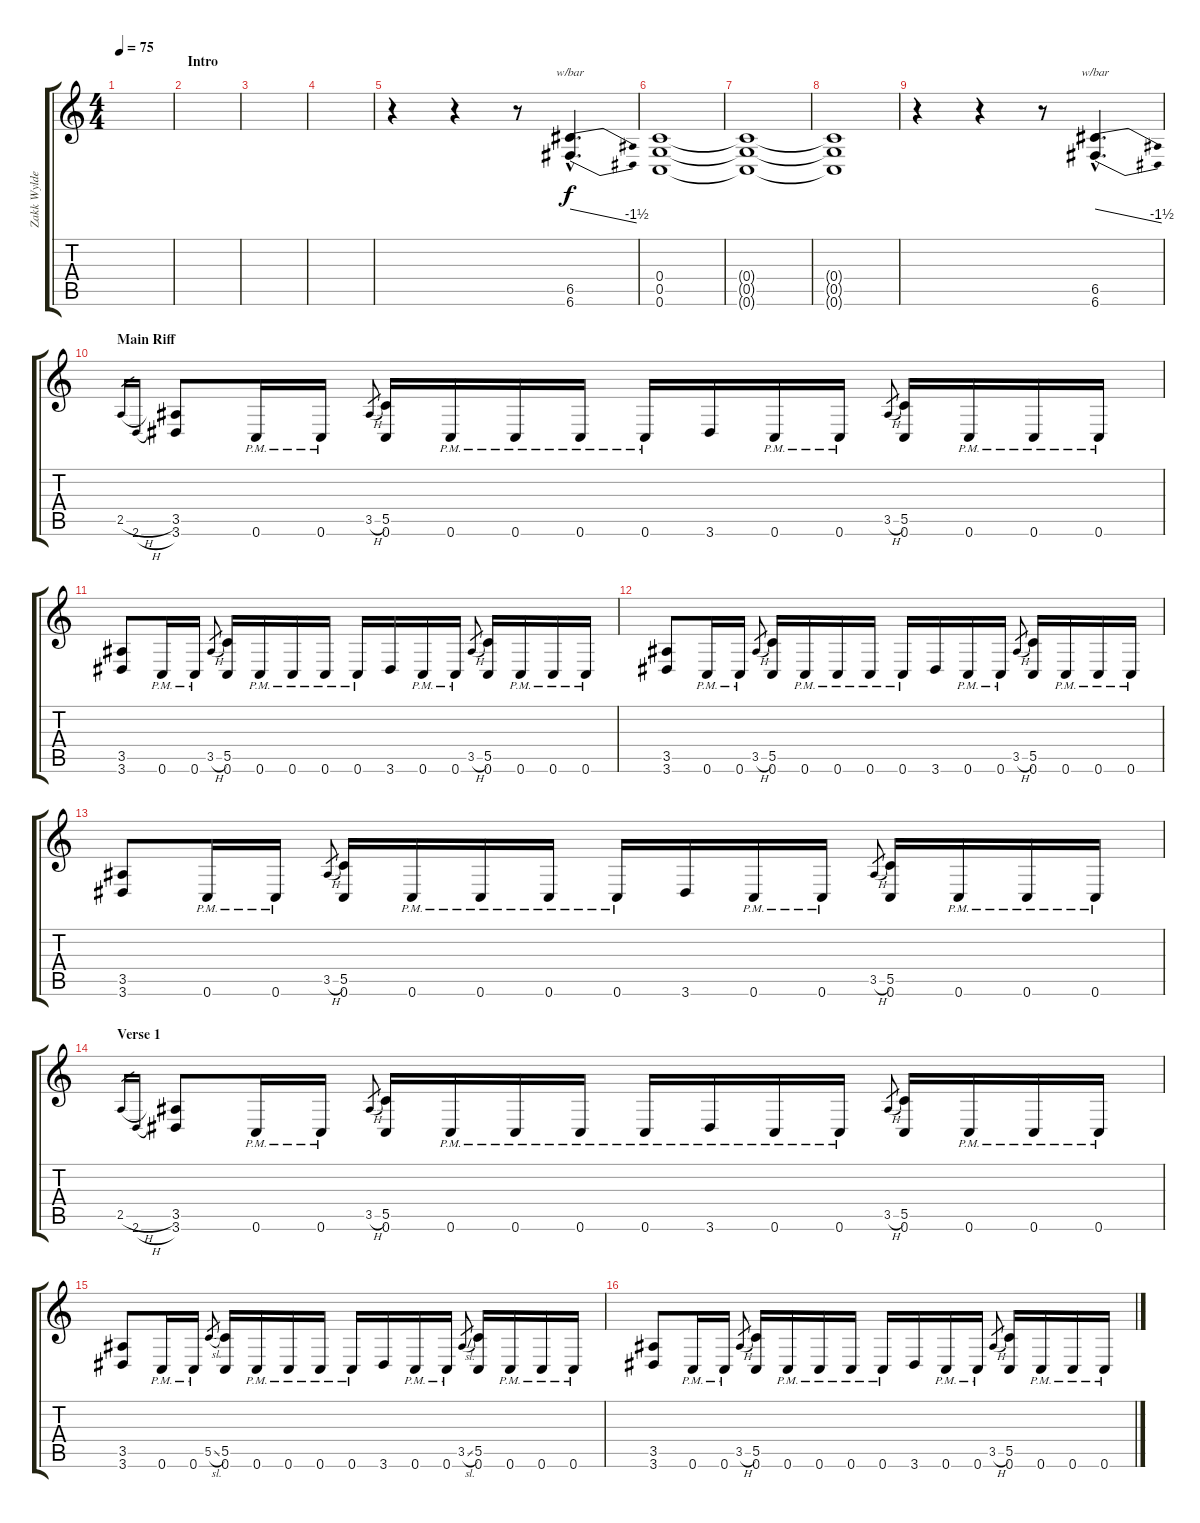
\track ("Zakk Wylde (Rhythm Guitar)" "Zakk Wylde") {instrument distortionguitar}
\staff {score tabs}
\tuning (D4 A3 F3 C3 G2 C2) {hide}
\ts (4 4)
\tempo 75
\clef g2
\ks c
|
\section ("" "Intro")
|
|
|
r.4 r.4 r.8 (6.5{hac} 6.6{hac}).4{d tbe (dive default 0 0 60 -6)} |
(0.4 0.5 0.6).1 |
(0.4{t} 0.5{t} 0.6{t}).1 |
(0.4{t} 0.5{t} 0.6{t}).1 |
r.4 r.4 r.8 (6.5{hac} 6.6{hac}).4{d tbe (dive default 0 0 60 -6)} |
\section ("" "Main Riff")
2.5{h}.16{gr} 2.6{h}.16{gr} (3.5 3.6).8 0.6{pm}.16 0.6{pm}.16 3.5{h}.8{gr} (5.5 0.6).16 0.6{pm}.16 0.6{pm}.16 0.6{pm}.16 0.6{pm}.16 3.6.16 0.6{pm}.16 0.6{pm}.16 3.5{h}.8{gr} (5.5 0.6).16 0.6{pm}.16 0.6{pm}.16 0.6{pm}.16 |
(3.5 3.6).8 0.6{pm}.16 0.6{pm}.16 3.5{h}.8{gr} (5.5 0.6).16 0.6{pm}.16 0.6{pm}.16 0.6{pm}.16 0.6{pm}.16 3.6.16 0.6{pm}.16 0.6{pm}.16 3.5{h}.8{gr} (5.5 0.6).16 0.6{pm}.16 0.6{pm}.16 0.6{pm}.16 |
(3.5 3.6).8 0.6{pm}.16 0.6{pm}.16 3.5{h}.8{gr} (5.5 0.6).16 0.6{pm}.16 0.6{pm}.16 0.6{pm}.16 0.6{pm}.16 3.6.16 0.6{pm}.16 0.6{pm}.16 3.5{h}.8{gr} (5.5 0.6).16 0.6{pm}.16 0.6{pm}.16 0.6{pm}.16 |
(3.5 3.6).8 0.6{pm}.16 0.6{pm}.16 3.5{h}.8{gr} (5.5 0.6).16 0.6{pm}.16 0.6{pm}.16 0.6{pm}.16 0.6{pm}.16 3.6.16 0.6{pm}.16 0.6{pm}.16 3.5{h}.8{gr} (5.5 0.6).16 0.6{pm}.16 0.6{pm}.16 0.6{pm}.16 |
\section ("" "Verse 1")
2.5{h}.16{gr} 2.6{h}.16{gr} (3.5 3.6).8 0.6{pm}.16 0.6{pm}.16 3.5{h}.8{gr} (5.5 0.6).16 0.6{pm}.16 0.6{pm}.16 0.6{pm}.16 0.6{pm}.16 3.6{pm}.16 0.6{pm}.16 0.6{pm}.16 3.5{h}.8{gr} (5.5 0.6).16 0.6{pm}.16 0.6{pm}.16 0.6{pm}.16 |
(3.5 3.6).8 0.6{pm}.16 0.6{pm}.16 5.5{sl}.8{gr} (5.5 0.6).16 0.6{pm}.16 0.6{pm}.16 0.6{pm}.16 0.6{pm}.16 3.6.16 0.6{pm}.16 0.6{pm}.16 3.5{sl}.8{gr} (5.5 0.6).16 0.6{pm}.16 0.6{pm}.16 0.6{pm}.16 |
(3.5 3.6).8 0.6{pm}.16 0.6{pm}.16 3.5{h}.8{gr} (5.5 0.6).16 0.6{pm}.16 0.6{pm}.16 0.6{pm}.16 0.6{pm}.16 3.6.16 0.6{pm}.16 0.6{pm}.16 3.5{h}.8{gr} (5.5 0.6).16 0.6{pm}.16 0.6{pm}.16 0.6{pm}.16
